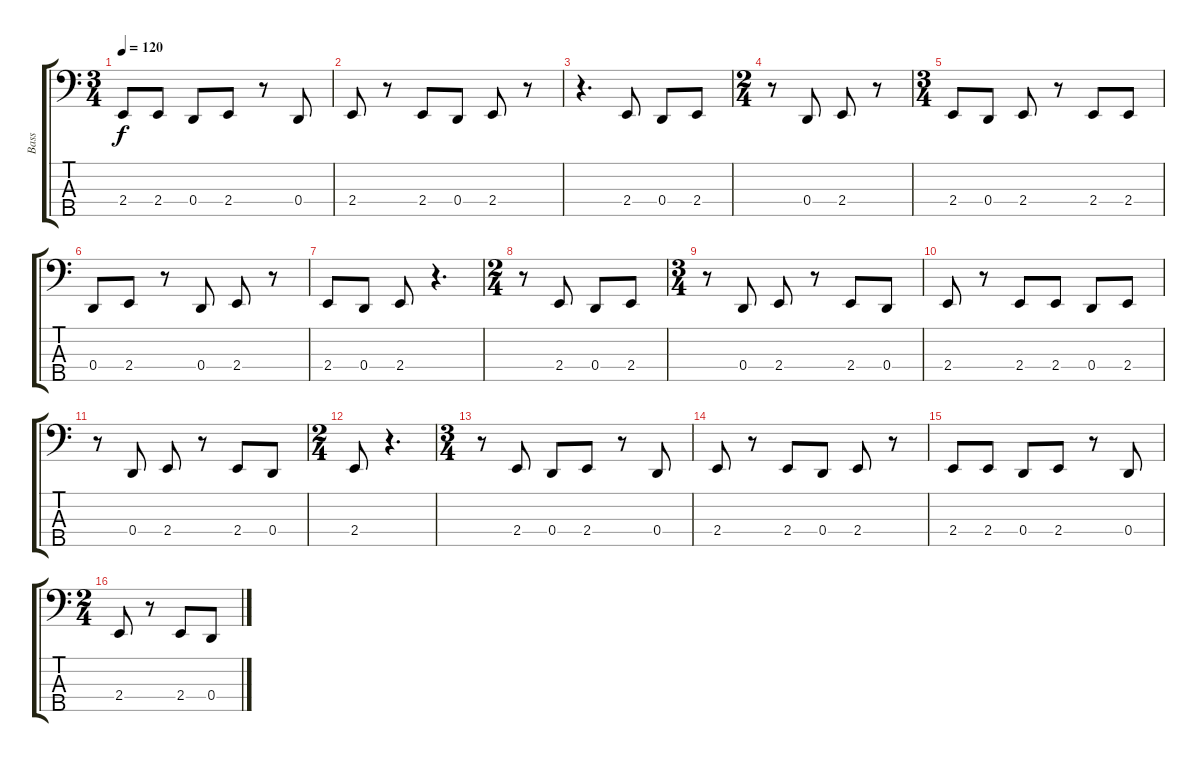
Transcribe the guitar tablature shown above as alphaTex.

\track ("Bass" "Bass") {instrument electricbassfinger}
\staff {score tabs}
\tuning (F2 C2 G1 D1 A0) {hide}
\ts (3 4)
\tempo 120
\clef f4
\ks c
2.4.8{dy f} 2.4.8 0.4.8 2.4.8 r.8 0.4.8 |
2.4.8 r.8 2.4.8 0.4.8 2.4.8 r.8 |
r.4{d} 2.4.8 0.4.8 2.4.8 |
\ts (2 4)
r.8 0.4.8 2.4.8 r.8 |
\ts (3 4)
2.4.8 0.4.8 2.4.8 r.8 2.4.8 2.4.8 |
0.4.8 2.4.8 r.8 0.4.8 2.4.8 r.8 |
2.4.8 0.4.8 2.4.8 r.4{d} |
\ts (2 4)
r.8 2.4.8 0.4.8 2.4.8 |
\ts (3 4)
r.8 0.4.8 2.4.8 r.8 2.4.8 0.4.8 |
2.4.8 r.8 2.4.8 2.4.8 0.4.8 2.4.8 |
r.8 0.4.8 2.4.8 r.8 2.4.8 0.4.8 |
\ts (2 4)
2.4.8 r.4{d} |
\ts (3 4)
r.8 2.4.8 0.4.8 2.4.8 r.8 0.4.8 |
2.4.8 r.8 2.4.8 0.4.8 2.4.8 r.8 |
2.4.8 2.4.8 0.4.8 2.4.8 r.8 0.4.8 |
\ts (2 4)
2.4.8 r.8 2.4.8 0.4.8
